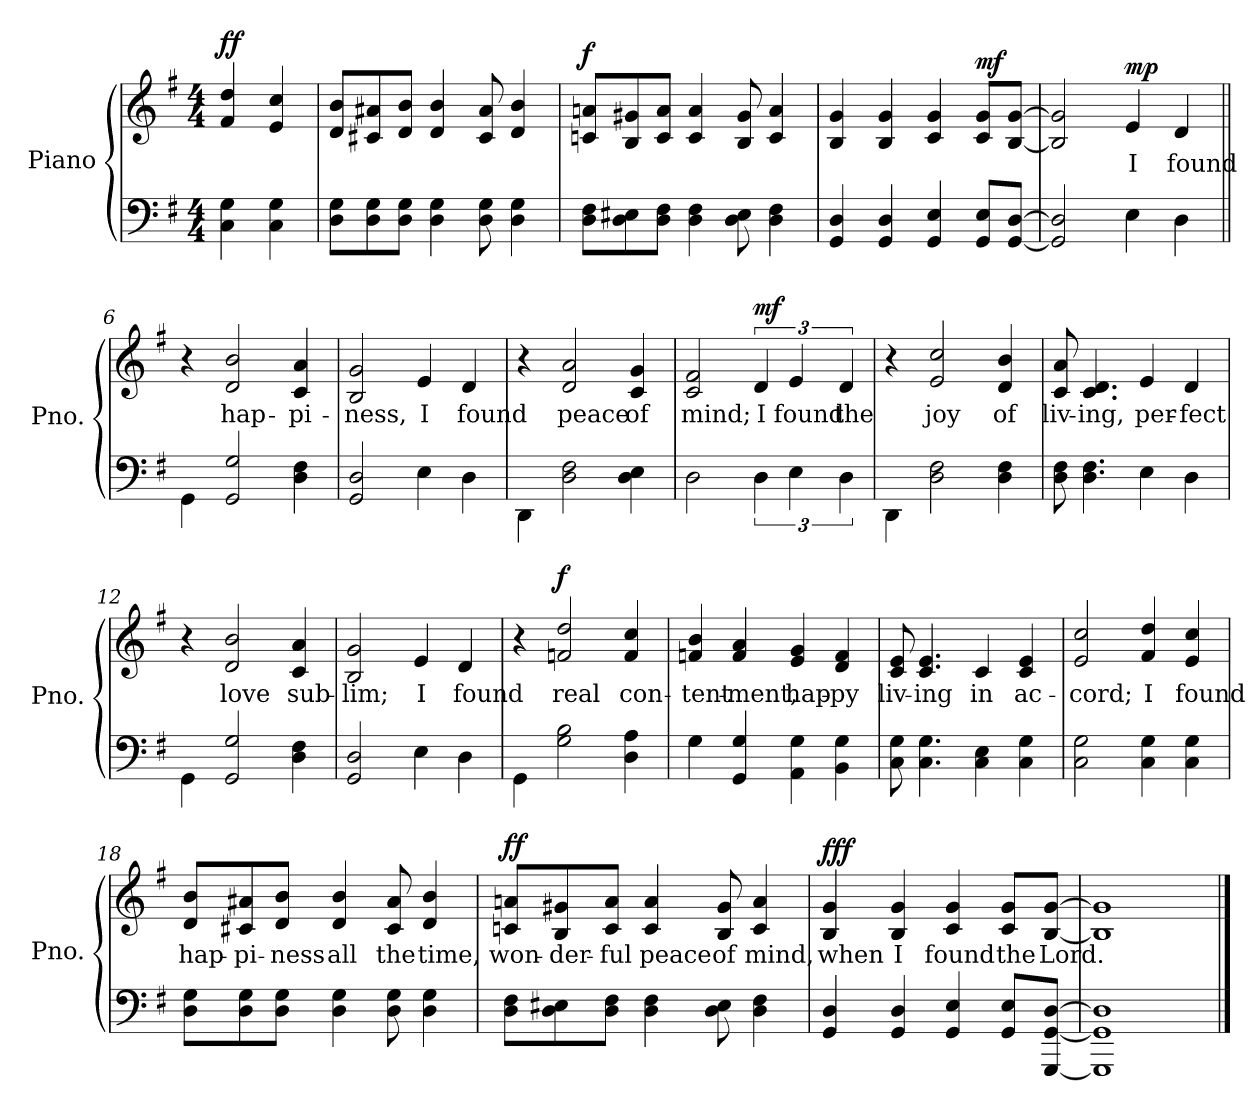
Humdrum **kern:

**kern	**kern	**text	**dynam
*part1	*part1	*part1	*part1
*staff2	*staff1	*staff1	*staff1/2
*I"Piano	*	*	*
*I'Pno.	*	*	*
*clefF4	*clefG2	*	*
*k[f#]	*k[f#]	*	*
*M4/4	*M4/4	*	*
*MM132	*MM132	*	*
=1	=1	=1	=1
!	!	!	!LO:DY:b
4C\ 4G\	4f#/ 4dd/	.	ff
4C\ 4G\	4e/ 4cc/	.	.
=2	=2	=2	=2
8D\ 8G\L	8d/ 8b/L	.	.
8D\ 8G\	8c#X/ 8a#X/	.	.
8D\ 8G\J	8d/ 8b/J	.	.
4D\ 4G\	4d/ 4b/	.	.
8D\ 8G\	8c#/ 8a#/	.	.
4D\ 4G\	4d/ 4b/	.	.
=3	=3	=3	=3
!	!	!	!LO:DY:b
8D\ 8F#\L	8cn/ 8an/L	.	f
8D\ 8E#X\	8B/ 8g#X/	.	.
8D\ 8F#\J	8c/ 8a/J	.	.
4D\ 4F#\	4c/ 4a/	.	.
8D\ 8E#\	8B/ 8g#/	.	.
4D\ 4F#\	4c/ 4a/	.	.
=4	=4	=4	=4
4GG/ 4D/	4B/ 4g/	.	.
4GG/ 4D/	4B/ 4g/	.	.
4GG/ 4E/	4c/ 4g/	.	.
!	!	!	!LO:DY:b
8GG/ 8E/L	8c/ 8g/L	.	mf
[8GG/ [8D/J	[8B/ [8g/J	.	.
=5	=5	=5	=5
2GG/] 2D/]	2B/] 2g/]	.	.
!	!	!LO:LY:b	!LO:DY:b
4E\	4e/	I	mp
!	!	!LO:LY:b	!
4D\	4d/	found	.
=6||	=6||	=6||	=6||
4GG\	4r	.	.
!	!	!LO:LY:b	!
2GG/ 2G/	2d/ 2b/	hap-	.
!	!	!LO:LY:b	!
4D\ 4F#\	4c/ 4a/	-pi-	.
!!LO:LB:g=z
=7	=7	=7	=7
!	!	!LO:LY:b	!
2GG/ 2D/	2B/ 2g/	-ness,	.
!	!	!LO:LY:b	!
4E\	4e/	I	.
!	!	!LO:LY:b	!
4D\	4d/	found	.
=8	=8	=8	=8
4DD\	4r	.	.
!	!	!LO:LY:b	!
2D\ 2F#\	2d/ 2a/	peace	.
!	!	!LO:LY:b	!
4D\ 4E\	4c/ 4g/	of	.
=9	=9	=9	=9
!	!	!LO:LY:b	!
2D\	2c/ 2f#/	mind;	.
!	!	!LO:LY:b	!LO:DY:b
6D\	6d/	I	mf
!	!	!LO:LY:b	!
6E\	6e/	found	.
!	!	!LO:LY:b	!
6D\	6d/	the	.
=10	=10	=10	=10
4DD\	4r	.	.
!	!	!LO:LY:b	!
2D\ 2F#\	2e/ 2cc/	joy	.
!	!	!LO:LY:b	!
4D\ 4F#\	4d/ 4b/	of	.
=11	=11	=11	=11
!	!	!LO:LY:b	!
8D\ 8F#\	8c/ 8a/	liv-	.
!	!	!LO:LY:b	!
4.D\ 4.F#\	4.c/ 4.d/	-ing,	.
!	!	!LO:LY:b	!
4E\	4e/	per-	.
!	!	!LO:LY:b	!
4D\	4d/	-fect	.
=12	=12	=12	=12
4GG\	4r	.	.
!	!	!LO:LY:b	!
2GG/ 2G/	2d/ 2b/	love	.
!	!	!LO:LY:b	!
4D\ 4F#\	4c/ 4a/	sub-	.
!!LO:LB:g=z
=13	=13	=13	=13
!	!	!LO:LY:b	!
2GG/ 2D/	2B/ 2g/	-lim;	.
!	!	!LO:LY:b	!
4E\	4e/	I	.
!	!	!LO:LY:b	!
4D\	4d/	found	.
=14	=14	=14	=14
4GG\	4r	.	.
!	!	!LO:LY:b	!LO:DY:b
2G\ 2B\	2fn/ 2dd/	real	f
!	!	!LO:LY:b	!
4D\ 4A\	4f/ 4cc/	con-	.
=15	=15	=15	=15
!	!	!LO:LY:b	!
4G\	4fn/ 4b/	-tent-	.
!	!	!LO:LY:b	!
4GG/ 4G/	4f/ 4a/	-ment,	.
!	!	!LO:LY:b	!
4AA\ 4G\	4e/ 4g/	hap-	.
!	!	!LO:LY:b	!
4BB\ 4G\	4d/ 4f/	-py	.
=16	=16	=16	=16
!	!	!LO:LY:b	!
8C\ 8G\	8c/ 8e/	liv-	.
!	!	!LO:LY:b	!
4.C\ 4.G\	4.c/ 4.e/	-ing	.
!	!	!LO:LY:b	!
4C\ 4E\	4c/	in	.
!	!	!LO:LY:b	!
4C\ 4G\	4c/ 4e/	ac-	.
=17	=17	=17	=17
!	!	!LO:LY:b	!
2C\ 2G\	2e/ 2cc/	-cord;	.
*	*MM120	*	*
!	!	!LO:LY:b	!
4C\ 4G\	4f#/ 4dd/	I	.
!	!	!LO:LY:b	!
4C\ 4G\	4e/ 4cc/	found	.
!!LO:LB:g=z
=18	=18	=18	=18
!	!	!LO:LY:b	!
8D\ 8G\L	8d/ 8b/L	hap-	.
!	!	!LO:LY:b	!
8D\ 8G\	8c#X/ 8a#X/	-pi-	.
!	!	!LO:LY:b	!
8D\ 8G\J	8d/ 8b/J	-ness	.
!	!	!LO:LY:b	!
4D\ 4G\	4d/ 4b/	all	.
!	!	!LO:LY:b	!
8D\ 8G\	8c#/ 8a#/	the	.
!	!	!LO:LY:b	!
4D\ 4G\	4d/ 4b/	time,	.
=19	=19	=19	=19
*	*MM100	*	*
!	!	!LO:LY:b	!LO:DY:b
8D\ 8F#\L	8cn/ 8an/L	won-	ff
!	!	!LO:LY:b	!
8D\ 8E#X\	8B/ 8g#X/	-der-	.
!	!	!LO:LY:b	!
8D\ 8F#\J	8c/ 8a/J	-ful	.
!	!	!LO:LY:b	!
4D\ 4F#\	4c/ 4a/	peace	.
!	!	!LO:LY:b	!
8D\ 8E#\	8B/ 8g#/	of	.
!	!	!LO:LY:b	!
4D\ 4F#\	4c/ 4a/	mind,	.
=20	=20	=20	=20
*	*MM90	*	*
!	!	!LO:LY:b	!LO:DY:b
4GG/ 4D/	4B/ 4g/	when	fff
!	!	!LO:LY:b	!
4GG/ 4D/	4B/ 4g/	I	.
!	!	!LO:LY:b	!
4GG/ 4E/	4c/ 4g/	found	.
*	*MM80	*	*
!	!	!LO:LY:b	!
8GG/ 8E/L	8c/ 8g/L	the	.
!	!	!LO:LY:b	!
[8GGG/ [8GG/ [8D/J	[8B/ [8g/J	Lord.	.
=21	=21	=21	=21
*	*MM60	*	*
1GGG] 1GG] 1D]	1B] 1g]	.	.
==	==	==	==
*-	*-	*-	*-
